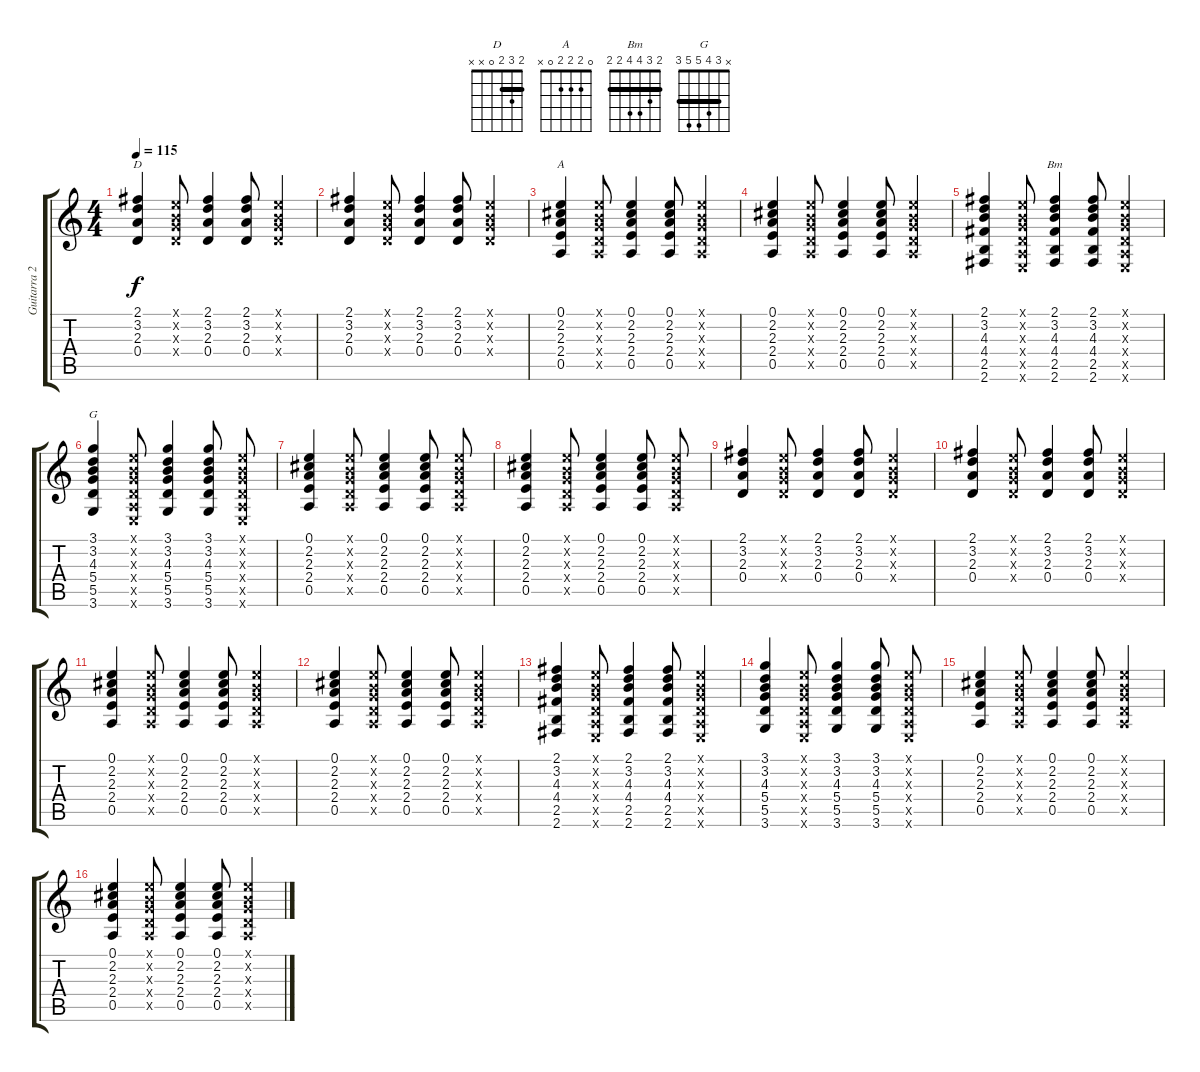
\track ("Guitarra 2" "Guitarra 2") {instrument acousticguitarsteel}
\staff {score tabs}
\tuning (E4 B3 G3 D3 A2 E2) {hide}
\chord ("D" 2 3 2 0 x x) {barre 2}
\chord ("A" 0 2 2 2 0 x)
\chord ("Bm" 2 3 4 4 2 2) {barre 2}
\chord ("G" x 3 4 5 5 3) {barre 3}
\ts (4 4)
\tempo 115
\clef g2
\ks c
(2.1 3.2 2.3 0.4).4{ch "D" dy f} (0.1{x} 0.2{x} 0.3{x} 0.4{x}).8 (2.1 3.2 2.3 0.4).4 (2.1 3.2 2.3 0.4).8 (0.1{x} 0.2{x} 0.3{x} 0.4{x}).4 |
(2.1 3.2 2.3 0.4).4 (0.1{x} 0.2{x} 0.3{x} 0.4{x}).8 (2.1 3.2 2.3 0.4).4 (2.1 3.2 2.3 0.4).8 (0.1{x} 0.2{x} 0.3{x} 0.4{x}).4 |
(0.1 2.2 2.3 2.4 0.5).4{ch "A"} (0.1{x} 0.2{x} 0.3{x} 0.4{x} 0.5{x}).8 (0.1 2.2 2.3 2.4 0.5).4 (0.1 2.2 2.3 2.4 0.5).8 (0.1{x} 0.2{x} 0.3{x} 0.4{x} 0.5{x}).4 |
(0.1 2.2 2.3 2.4 0.5).4 (0.1{x} 0.2{x} 0.3{x} 0.4{x} 0.5{x}).8 (0.1 2.2 2.3 2.4 0.5).4 (0.1 2.2 2.3 2.4 0.5).8 (0.1{x} 0.2{x} 0.3{x} 0.4{x} 0.5{x}).4 |
(2.1 3.2 4.3 4.4 2.5 2.6).4 (0.1{x} 0.2{x} 0.3{x} 0.4{x} 0.5{x} 0.6{x}).8 (2.1 3.2 4.3 4.4 2.5 2.6).4{ch "Bm"} (2.1 3.2 4.3 4.4 2.5 2.6).8 (0.1{x} 0.2{x} 0.3{x} 0.4{x} 0.5{x} 0.6{x}).4 |
(3.1 3.2 4.3 5.4 5.5 3.6).4{ch "G"} (0.1{x} 0.2{x} 0.3{x} 0.4{x} 0.5{x} 0.6{x}).8 (3.1 3.2 4.3 5.4 5.5 3.6).4 (3.1 3.2 4.3 5.4 5.5 3.6).8 (0.1{x} 0.2{x} 0.3{x} 0.4{x} 0.5{x} 0.6{x}).8 |
(0.1 2.2 2.3 2.4 0.5).4 (0.1{x} 0.2{x} 0.3{x} 0.4{x} 0.5{x}).8 (0.1 2.2 2.3 2.4 0.5).4 (0.1 2.2 2.3 2.4 0.5).8 (0.1{x} 0.2{x} 0.3{x} 0.4{x} 0.5{x}).8 |
(0.1 2.2 2.3 2.4 0.5).4 (0.1{x} 0.2{x} 0.3{x} 0.4{x} 0.5{x}).8 (0.1 2.2 2.3 2.4 0.5).4 (0.1 2.2 2.3 2.4 0.5).8 (0.1{x} 0.2{x} 0.3{x} 0.4{x} 0.5{x}).8 |
(2.1 3.2 2.3 0.4).4 (0.1{x} 0.2{x} 0.3{x} 0.4{x}).8 (2.1 3.2 2.3 0.4).4 (2.1 3.2 2.3 0.4).8 (0.1{x} 0.2{x} 0.3{x} 0.4{x}).4 |
(2.1 3.2 2.3 0.4).4 (0.1{x} 0.2{x} 0.3{x} 0.4{x}).8 (2.1 3.2 2.3 0.4).4 (2.1 3.2 2.3 0.4).8 (0.1{x} 0.2{x} 0.3{x} 0.4{x}).4 |
(0.1 2.2 2.3 2.4 0.5).4 (0.1{x} 0.2{x} 0.3{x} 0.4{x} 0.5{x}).8 (0.1 2.2 2.3 2.4 0.5).4 (0.1 2.2 2.3 2.4 0.5).8 (0.1{x} 0.2{x} 0.3{x} 0.4{x} 0.5{x}).4 |
(0.1 2.2 2.3 2.4 0.5).4 (0.1{x} 0.2{x} 0.3{x} 0.4{x} 0.5{x}).8 (0.1 2.2 2.3 2.4 0.5).4 (0.1 2.2 2.3 2.4 0.5).8 (0.1{x} 0.2{x} 0.3{x} 0.4{x} 0.5{x}).4 |
(2.1 3.2 4.3 4.4 2.5 2.6).4 (0.1{x} 0.2{x} 0.3{x} 0.4{x} 0.5{x} 0.6{x}).8 (2.1 3.2 4.3 4.4 2.5 2.6).4 (2.1 3.2 4.3 4.4 2.5 2.6).8 (0.1{x} 0.2{x} 0.3{x} 0.4{x} 0.5{x} 0.6{x}).4 |
(3.1 3.2 4.3 5.4 5.5 3.6).4 (0.1{x} 0.2{x} 0.3{x} 0.4{x} 0.5{x} 0.6{x}).8 (3.1 3.2 4.3 5.4 5.5 3.6).4 (3.1 3.2 4.3 5.4 5.5 3.6).8 (0.1{x} 0.2{x} 0.3{x} 0.4{x} 0.5{x} 0.6{x}).8 |
(0.1 2.2 2.3 2.4 0.5).4 (0.1{x} 0.2{x} 0.3{x} 0.4{x} 0.5{x}).8 (0.1 2.2 2.3 2.4 0.5).4 (0.1 2.2 2.3 2.4 0.5).8 (0.1{x} 0.2{x} 0.3{x} 0.4{x} 0.5{x}).4 |
(0.1 2.2 2.3 2.4 0.5).4 (0.1{x} 0.2{x} 0.3{x} 0.4{x} 0.5{x}).8 (0.1 2.2 2.3 2.4 0.5).4 (0.1 2.2 2.3 2.4 0.5).8 (0.1{x} 0.2{x} 0.3{x} 0.4{x} 0.5{x}).4
